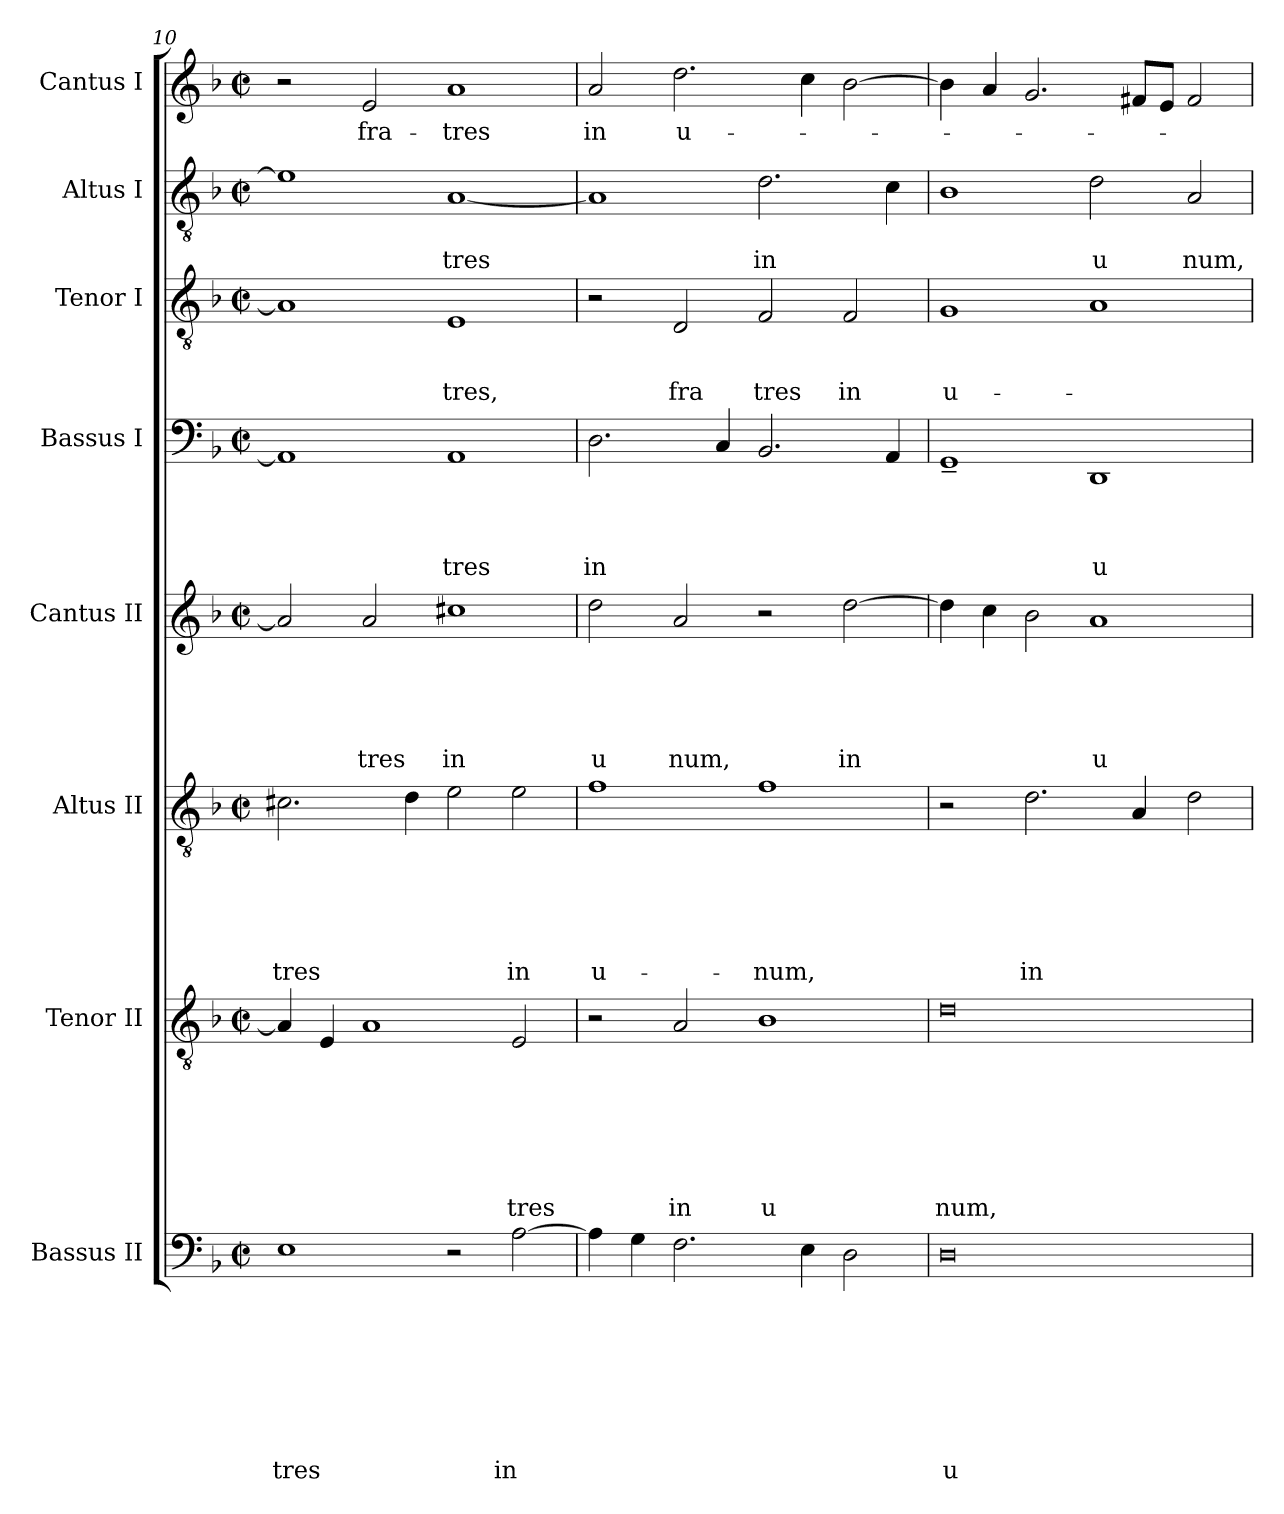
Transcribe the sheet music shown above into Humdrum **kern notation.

**kern	**text	**text	**text	**text	**text	**text	**text	**text	**kern	**text	**text	**text	**text	**text	**text	**text	**kern	**text	**text	**text	**text	**text	**text	**kern	**text	**text	**text	**text	**text	**kern	**text	**text	**text	**text	**kern	**text	**text	**text	**kern	**text	**text	**kern	**text
*part8	*part8	*part8	*part8	*part8	*part8	*part8	*part8	*part8	*part7	*part7	*part7	*part7	*part7	*part7	*part7	*part7	*part6	*part6	*part6	*part6	*part6	*part6	*part6	*part5	*part5	*part5	*part5	*part5	*part5	*part4	*part4	*part4	*part4	*part4	*part3	*part3	*part3	*part3	*part2	*part2	*part2	*part1	*part1
*staff8	*staff8	*staff8	*staff8	*staff8	*staff8	*staff8	*staff8	*staff8	*staff7	*staff7	*staff7	*staff7	*staff7	*staff7	*staff7	*staff7	*staff6	*staff6	*staff6	*staff6	*staff6	*staff6	*staff6	*staff5	*staff5	*staff5	*staff5	*staff5	*staff5	*staff4	*staff4	*staff4	*staff4	*staff4	*staff3	*staff3	*staff3	*staff3	*staff2	*staff2	*staff2	*staff1	*staff1
*I"Bassus II	*	*	*	*	*	*	*	*	*I"Tenor II	*	*	*	*	*	*	*	*I"Altus II	*	*	*	*	*	*	*I"Cantus II	*	*	*	*	*	*I"Bassus I	*	*	*	*	*I"Tenor I	*	*	*	*I"Altus I	*	*	*I"Cantus I	*
*clefF4	*	*	*	*	*	*	*	*	*clefGv2	*	*	*	*	*	*	*	*clefGv2	*	*	*	*	*	*	*clefG2	*	*	*	*	*	*clefF4	*	*	*	*	*clefGv2	*	*	*	*clefGv2	*	*	*clefG2	*
*k[b-]	*	*	*	*	*	*	*	*	*k[b-]	*	*	*	*	*	*	*	*k[b-]	*	*	*	*	*	*	*k[b-]	*	*	*	*	*	*k[b-]	*	*	*	*	*k[b-]	*	*	*	*k[b-]	*	*	*k[b-]	*
*F:	*	*	*	*	*	*	*	*	*F:	*	*	*	*	*	*	*	*F:	*	*	*	*	*	*	*F:	*	*	*	*	*	*F:	*	*	*	*	*F:	*	*	*	*F:	*	*	*F:	*
*M2/2	*	*	*	*	*	*	*	*	*M2/2	*	*	*	*	*	*	*	*M2/2	*	*	*	*	*	*	*M2/2	*	*	*	*	*	*M2/2	*	*	*	*	*M2/2	*	*	*	*M2/2	*	*	*M2/2	*
*met(c|)	*	*	*	*	*	*	*	*	*met(c|)	*	*	*	*	*	*	*	*met(c|)	*	*	*	*	*	*	*met(c|)	*	*	*	*	*	*met(c|)	*	*	*	*	*met(c|)	*	*	*	*met(c|)	*	*	*met(c|)	*
=10	=10	=10	=10	=10	=10	=10	=10	=10	=10	=10	=10	=10	=10	=10	=10	=10	=10	=10	=10	=10	=10	=10	=10	=10	=10	=10	=10	=10	=10	=10	=10	=10	=10	=10	=10	=10	=10	=10	=10	=10	=10	=10	=10
!	!	!	!	!	!	!	!	!LO:LY:b	!	!	!	!	!	!	!	!	!	!	!	!	!	!	!LO:LY:b	!	!	!	!	!	!	!	!	!	!	!	!	!	!	!	!	!	!	!	!
1E	.	.	.	.	.	.	.	-tres	4A/]	.	.	.	.	.	.	.	2.c#X\	.	.	.	.	.	-tres	2a/]	.	.	.	.	.	1AA]	.	.	.	.	1A]	.	.	.	1e]	.	.	2r	.
.	.	.	.	.	.	.	.	.	4E/	.	.	.	.	.	.	.	.	.	.	.	.	.	.	.	.	.	.	.	.	.	.	.	.	.	.	.	.	.	.	.	.	.	.
!	!	!	!	!	!	!	!	!	!	!	!	!	!	!	!	!	!	!	!	!	!	!	!	!	!	!	!	!	!LO:LY:b	!	!	!	!	!	!	!	!	!	!	!	!	!	!LO:LY:b
.	.	.	.	.	.	.	.	.	1A	.	.	.	.	.	.	.	.	.	.	.	.	.	.	2a/	.	.	.	.	tres	.	.	.	.	.	.	.	.	.	.	.	.	2e/	fra-
.	.	.	.	.	.	.	.	.	.	.	.	.	.	.	.	.	4d\	.	.	.	.	.	.	.	.	.	.	.	.	.	.	.	.	.	.	.	.	.	.	.	.	.	.
!	!	!	!	!	!	!	!	!	!	!	!	!	!	!	!	!	!	!	!	!	!	!	!	!	!	!	!	!	!LO:LY:b	!	!	!	!	!LO:LY:b	!	!	!	!LO:LY:b	!	!	!LO:LY:b	!	!LO:LY:b
2r	.	.	.	.	.	.	.	.	.	.	.	.	.	.	.	.	2e\	.	.	.	.	.	.	1cc#X	.	.	.	.	in	1AA	.	.	.	-tres	1E	.	.	tres,	[<1A	.	-tres	1a	-tres
!	!	!	!	!	!	!	!	!LO:LY:b	!	!	!	!	!	!	!	!LO:LY:b	!	!	!	!	!	!	!LO:LY:b	!	!	!	!	!	!	!	!	!	!	!	!	!	!	!	!	!	!	!	!
[>2A\	.	.	.	.	.	.	.	in	2E/	.	.	.	.	.	.	tres	2e\	.	.	.	.	.	in	.	.	.	.	.	.	.	.	.	.	.	.	.	.	.	.	.	.	.	.
=11	=11	=11	=11	=11	=11	=11	=11	=11	=11	=11	=11	=11	=11	=11	=11	=11	=11	=11	=11	=11	=11	=11	=11	=11	=11	=11	=11	=11	=11	=11	=11	=11	=11	=11	=11	=11	=11	=11	=11	=11	=11	=11	=11
!	!	!	!	!	!	!	!	!	!	!	!	!	!	!	!	!	!	!	!	!	!	!	!LO:LY:b	!	!	!	!	!	!LO:LY:b	!	!	!	!	!LO:LY:b	!	!	!	!	!	!	!	!	!LO:LY:b
4A\]	.	.	.	.	.	.	.	.	2r	.	.	.	.	.	.	.	1f	.	.	.	.	.	u-	2dd\	.	.	.	.	u	2.D\	.	.	.	in	2r	.	.	.	1A]	.	.	2a/	in
4G\	.	.	.	.	.	.	.	.	.	.	.	.	.	.	.	.	.	.	.	.	.	.	.	.	.	.	.	.	.	.	.	.	.	.	.	.	.	.	.	.	.	.	.
!	!	!	!	!	!	!	!	!	!	!	!	!	!	!	!	!LO:LY:b	!	!	!	!	!	!	!	!	!	!	!	!	!LO:LY:b	!	!	!	!	!	!	!	!	!LO:LY:b	!	!	!	!	!LO:LY:b
2.F\	.	.	.	.	.	.	.	.	2A/	.	.	.	.	.	.	in	.	.	.	.	.	.	.	2a/	.	.	.	.	num,	.	.	.	.	.	2D/	.	.	fra	.	.	.	2.dd\	u-
.	.	.	.	.	.	.	.	.	.	.	.	.	.	.	.	.	.	.	.	.	.	.	.	.	.	.	.	.	.	4C/	.	.	.	.	.	.	.	.	.	.	.	.	.
!	!	!	!	!	!	!	!	!	!	!	!	!	!	!	!	!LO:LY:b	!	!	!	!	!	!	!LO:LY:b	!	!	!	!	!	!	!	!	!	!	!	!	!	!	!LO:LY:b	!	!	!LO:LY:b	!	!
.	.	.	.	.	.	.	.	.	1B-	.	.	.	.	.	.	u	1f	.	.	.	.	.	-num,	2r	.	.	.	.	.	2.BB-/	.	.	.	.	2F/	.	.	tres	2.d\	.	in	.	.
4E\	.	.	.	.	.	.	.	.	.	.	.	.	.	.	.	.	.	.	.	.	.	.	.	.	.	.	.	.	.	.	.	.	.	.	.	.	.	.	.	.	.	4cc\	.
!	!	!	!	!	!	!	!	!	!	!	!	!	!	!	!	!	!	!	!	!	!	!	!	!	!	!	!	!	!LO:LY:b	!	!	!	!	!	!	!	!	!LO:LY:b	!	!	!	!	!
2D\	.	.	.	.	.	.	.	.	.	.	.	.	.	.	.	.	.	.	.	.	.	.	.	[>2dd\	.	.	.	.	in	.	.	.	.	.	2F/	.	.	in	.	.	.	[>2b-\	.
.	.	.	.	.	.	.	.	.	.	.	.	.	.	.	.	.	.	.	.	.	.	.	.	.	.	.	.	.	.	4AA/	.	.	.	.	.	.	.	.	4c\	.	.	.	.
!!LO:PB:g=z
=12	=12	=12	=12	=12	=12	=12	=12	=12	=12	=12	=12	=12	=12	=12	=12	=12	=12	=12	=12	=12	=12	=12	=12	=12	=12	=12	=12	=12	=12	=12	=12	=12	=12	=12	=12	=12	=12	=12	=12	=12	=12	=12	=12
!	!	!	!	!	!	!	!	!LO:LY:b	!	!	!	!	!	!	!	!LO:LY:b	!	!	!	!	!	!	!	!	!	!	!	!	!	!	!	!	!	!	!	!	!	!LO:LY:b	!	!	!	!	!
0D	.	.	.	.	.	.	.	u	0d	.	.	.	.	.	.	num,	2r	.	.	.	.	.	.	4dd\]	.	.	.	.	.	1GG~<	.	.	.	.	1G	.	.	u-	1B-	.	.	4b-\]	.
.	.	.	.	.	.	.	.	.	.	.	.	.	.	.	.	.	.	.	.	.	.	.	.	4cc\	.	.	.	.	.	.	.	.	.	.	.	.	.	.	.	.	.	4a/	.
!	!	!	!	!	!	!	!	!	!	!	!	!	!	!	!	!	!	!	!	!	!	!	!LO:LY:b	!	!	!	!	!	!	!	!	!	!	!	!	!	!	!	!	!	!	!	!
.	.	.	.	.	.	.	.	.	.	.	.	.	.	.	.	.	2.d\	.	.	.	.	.	in	2b-\	.	.	.	.	.	.	.	.	.	.	.	.	.	.	.	.	.	2.g/	.
!	!	!	!	!	!	!	!	!	!	!	!	!	!	!	!	!	!	!	!	!	!	!	!	!	!	!	!	!	!LO:LY:b	!	!	!	!	!LO:LY:b	!	!	!	!	!	!	!LO:LY:b	!	!
.	.	.	.	.	.	.	.	.	.	.	.	.	.	.	.	.	.	.	.	.	.	.	.	1a	.	.	.	.	u	1DD	.	.	.	u	1A	.	.	.	2d\	.	u	.	.
.	.	.	.	.	.	.	.	.	.	.	.	.	.	.	.	.	4A/	.	.	.	.	.	.	.	.	.	.	.	.	.	.	.	.	.	.	.	.	.	.	.	.	8f#/L	.
.	.	.	.	.	.	.	.	.	.	.	.	.	.	.	.	.	.	.	.	.	.	.	.	.	.	.	.	.	.	.	.	.	.	.	.	.	.	.	.	.	.	8e/J	.
!	!	!	!	!	!	!	!	!	!	!	!	!	!	!	!	!	!	!	!	!	!	!	!	!	!	!	!	!	!	!	!	!	!	!	!	!	!	!	!	!	!LO:LY:b	!	!
.	.	.	.	.	.	.	.	.	.	.	.	.	.	.	.	.	2d\	.	.	.	.	.	.	.	.	.	.	.	.	.	.	.	.	.	.	.	.	.	2A/	.	num,	2f#/	.
=	=	=	=	=	=	=	=	=	=	=	=	=	=	=	=	=	=	=	=	=	=	=	=	=	=	=	=	=	=	=	=	=	=	=	=	=	=	=	=	=	=	=	=
*-	*-	*-	*-	*-	*-	*-	*-	*-	*-	*-	*-	*-	*-	*-	*-	*-	*-	*-	*-	*-	*-	*-	*-	*-	*-	*-	*-	*-	*-	*-	*-	*-	*-	*-	*-	*-	*-	*-	*-	*-	*-	*-	*-
